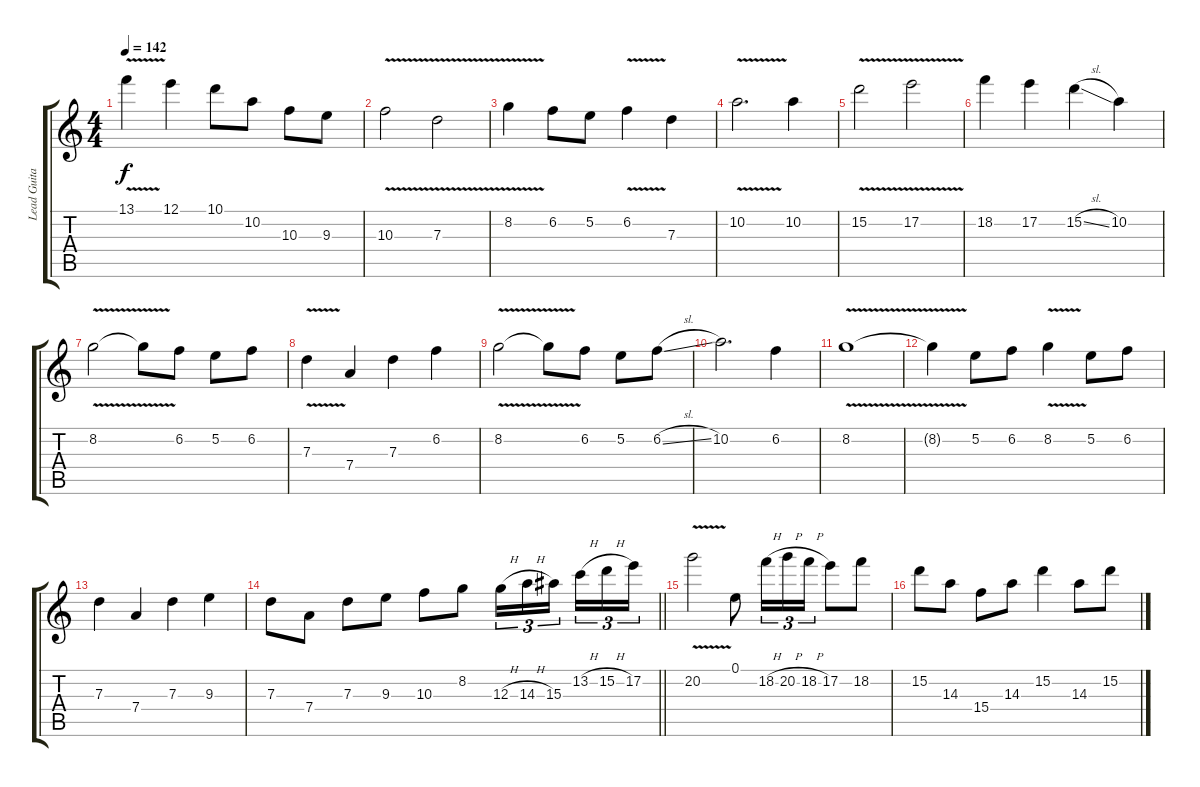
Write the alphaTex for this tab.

\track ("Lead Guitar" "Lead Guita") {instrument distortionguitar}
\staff {score tabs}
\tuning (E4 B3 G3 D3 A2 E2) {hide}
\ts (4 4)
\tempo 142
\clef g2
\ks c
13.1{v}.4{dy f} 12.1.4 10.1.8 10.2.8 10.3.8 9.3.8 |
10.3{v}.2 7.3{v}.2 |
8.2{v}.4 6.2.8 5.2.8 6.2{v}.4 7.3.4 |
10.2{v}.2{d} 10.2.4 |
15.2{v}.2 17.2{v}.2 |
18.2.4 17.2.4 15.2{sl}.4 10.2.4 |
8.2{v}.2 8.2{t}.8 6.2.8 5.2.8 6.2.8 |
7.3{v}.4 7.4.4 7.3.4 6.2.4 |
8.2{v}.2 8.2{t}.8 6.2.8 5.2.8 6.2{sl}.8 |
10.2.2{d} 6.2.4 |
8.2{v}.1 |
8.2{t}.4 5.2.8 6.2.8 8.2{v}.4 5.2.8 6.2.8 |
7.3.4 7.4.4 7.3.4 9.3.4 |
\barLineRight lightlight
7.3.8 7.4.8 7.3.8 9.3.8 10.3.8 8.2.8 12.3{h}.16{tu (3 2)} 14.3{h}.16{tu (3 2)} 15.3.16{tu (3 2) beam splitsecondary} 13.2{h}.16{tu (3 2)} 15.2{h}.16{tu (3 2)} 17.2.16{tu (3 2)} |
20.2{v}.2 0.1.8 18.2{h}.16{tu (3 2)} 20.2{h}.16{tu (3 2)} 18.2{h}.16{tu (3 2)} 17.2.8 18.2.8 |
15.2.8 14.3.8 15.4.8 14.3.8 15.2.4 14.3.8 15.2.8
